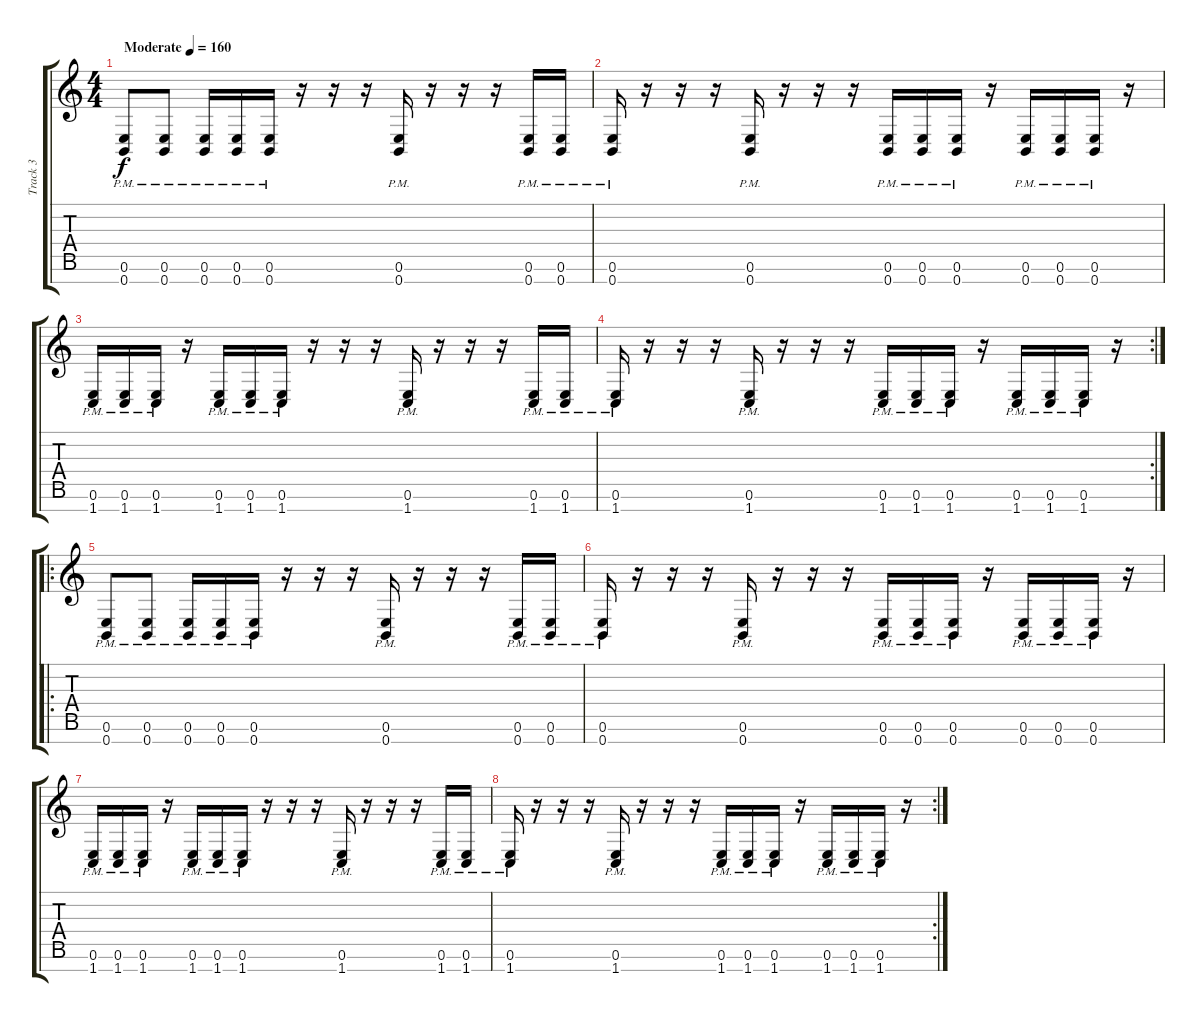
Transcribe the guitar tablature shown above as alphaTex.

\track ("Track 3" "Track 3") {instrument overdrivenguitar}
\staff {score tabs}
\tuning (E4 B3 G3 D3 A2 E2 B1) {hide}
\ts (4 4)
\tempo (160 "Moderate")
\clef g2
\ks c
(0.6{pm} 0.7{pm}).8{dy f instrument overdrivenguitar} (0.6{pm} 0.7{pm}).8 (0.6{pm} 0.7{pm}).16 (0.6{pm} 0.7{pm}).16 (0.6{pm} 0.7{pm}).16 r.16 r.16 r.16 (0.6{pm} 0.7{pm}).16 r.16 r.16 r.16 (0.6{pm} 0.7{pm}).16 (0.6{pm} 0.7{pm}).16 |
(0.6{pm} 0.7{pm}).16 r.16 r.16 r.16 (0.6{pm} 0.7{pm}).16 r.16 r.16 r.16 (0.6{pm} 0.7{pm}).16 (0.6{pm} 0.7{pm}).16 (0.6{pm} 0.7{pm}).16 r.16 (0.6{pm} 0.7{pm}).16 (0.6{pm} 0.7{pm}).16 (0.6{pm} 0.7{pm}).16 r.16 |
(0.6{pm} 1.7{pm}).16 (0.6{pm} 1.7{pm}).16 (0.6{pm} 1.7{pm}).16 r.16 (0.6{pm} 1.7{pm}).16 (0.6{pm} 1.7{pm}).16 (0.6{pm} 1.7{pm}).16 r.16 r.16 r.16 (0.6{pm} 1.7{pm}).16 r.16 r.16 r.16 (0.6{pm} 1.7{pm}).16 (0.6{pm} 1.7{pm}).16 |
\rc 2
(0.6{pm} 1.7{pm}).16 r.16 r.16 r.16 (0.6{pm} 1.7{pm}).16 r.16 r.16 r.16 (0.6{pm} 1.7{pm}).16 (0.6{pm} 1.7{pm}).16 (0.6{pm} 1.7{pm}).16 r.16 (0.6{pm} 1.7{pm}).16 (0.6{pm} 1.7{pm}).16 (0.6{pm} 1.7{pm}).16 r.16 |
\ro
(0.6{pm} 0.7{pm}).8 (0.6{pm} 0.7{pm}).8 (0.6{pm} 0.7{pm}).16 (0.6{pm} 0.7{pm}).16 (0.6{pm} 0.7{pm}).16 r.16 r.16 r.16 (0.6{pm} 0.7{pm}).16 r.16 r.16 r.16 (0.6{pm} 0.7{pm}).16 (0.6{pm} 0.7{pm}).16 |
(0.6{pm} 0.7{pm}).16 r.16 r.16 r.16 (0.6{pm} 0.7{pm}).16 r.16 r.16 r.16 (0.6{pm} 0.7{pm}).16 (0.6{pm} 0.7{pm}).16 (0.6{pm} 0.7{pm}).16 r.16 (0.6{pm} 0.7{pm}).16 (0.6{pm} 0.7{pm}).16 (0.6{pm} 0.7{pm}).16 r.16 |
(0.6{pm} 1.7{pm}).16 (0.6{pm} 1.7{pm}).16 (0.6{pm} 1.7{pm}).16 r.16 (0.6{pm} 1.7{pm}).16 (0.6{pm} 1.7{pm}).16 (0.6{pm} 1.7{pm}).16 r.16 r.16 r.16 (0.6{pm} 1.7{pm}).16 r.16 r.16 r.16 (0.6{pm} 1.7{pm}).16 (0.6{pm} 1.7{pm}).16 |
\rc 2
(0.6{pm} 1.7{pm}).16 r.16 r.16 r.16 (0.6{pm} 1.7{pm}).16 r.16 r.16 r.16 (0.6{pm} 1.7{pm}).16 (0.6{pm} 1.7{pm}).16 (0.6{pm} 1.7{pm}).16 r.16 (0.6{pm} 1.7{pm}).16 (0.6{pm} 1.7{pm}).16 (0.6{pm} 1.7{pm}).16 r.16
